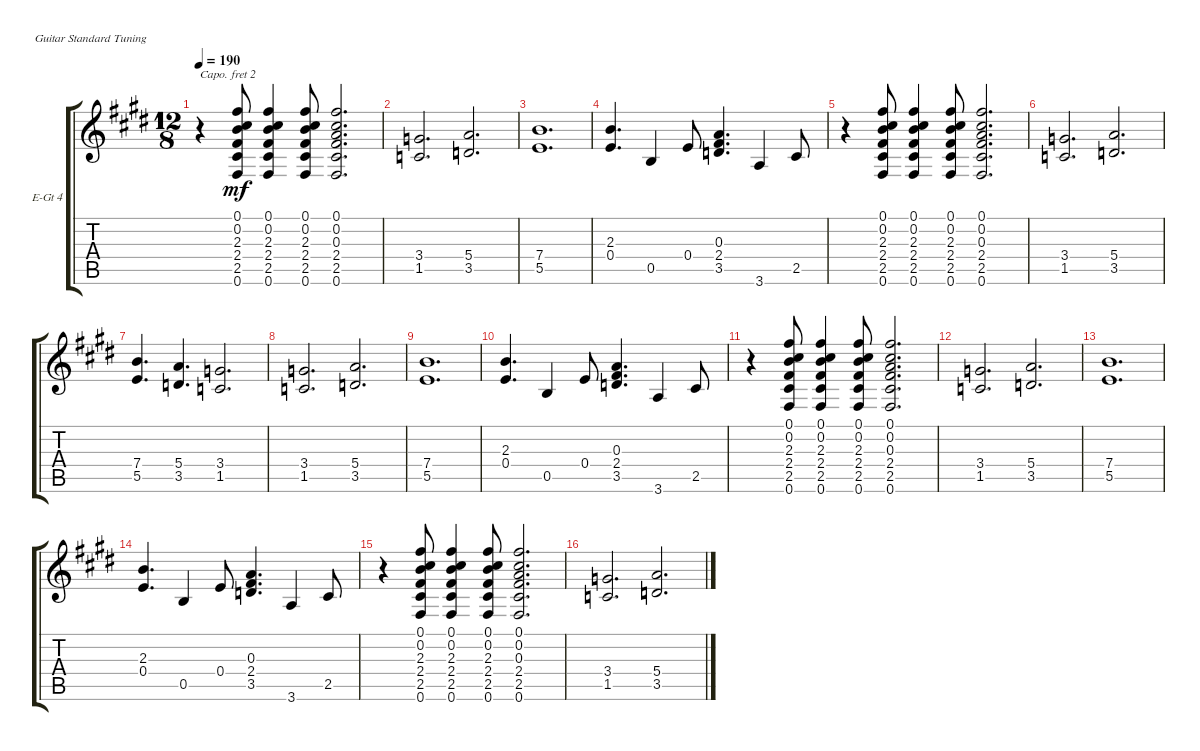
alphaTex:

\defaultSystemsLayout 4
\bracketExtendMode groupsimilarinstruments
\firstSystemTrackNameOrientation horizontal
\otherSystemsTrackNameOrientation horizontal
\track ("Electric Guitar 4" "E-Gt 4") {instrument electricguitarclean}
\staff {score tabs}
\capo 2
\tuning (E4 B3 G3 D3 A2 E2)
\ts (12 8)
\tempo 190
\clef g2
\ks c#minor
r.4{dy mf} (0.6 2.5 2.4 2.3 0.2 0.1).8 (0.1 0.2 2.3 2.4 2.5 0.6).4 (0.6 2.5 2.4 2.3 0.2 0.1).8 (0.1 0.2 0.3 2.4 2.5 0.6).2{d} |
(1.5 3.4).2{d} (5.4 3.5).2{d} |
(5.5 7.4).1{d} |
(2.3 0.4).4{d} 0.5.4 0.4.8 (0.3 2.4 3.5).4{d} 3.6.4 2.5.8 |
r.4 (0.6 2.5 2.4 2.3 0.2 0.1).8 (0.1 0.2 2.3 2.4 2.5 0.6).4 (0.6 2.5 2.4 2.3 0.2 0.1).8 (0.1 0.2 0.3 2.4 2.5 0.6).2{d} |
(1.5 3.4).2{d} (3.5 5.4).2{d} |
(5.5 7.4).4{d} (5.4 3.5).4{d} (1.5 3.4).2{d} |
(1.5 3.4).2{d} (5.4 3.5).2{d} |
(5.5 7.4).1{d} |
(2.3 0.4).4{d} 0.5.4 0.4.8 (3.5 2.4 0.3).4{d} 3.6.4 2.5.8 |
r.4 (0.6 2.5 2.4 2.3 0.2 0.1).8 (0.1 0.2 2.3 2.4 2.5 0.6).4 (0.6 2.5 2.4 2.3 0.2 0.1).8 (0.1 0.2 0.3 2.4 2.5 0.6).2{d} |
(1.5 3.4).2{d} (5.4 3.5).2{d} |
(5.5 7.4).1{d} |
(2.3 0.4).4{d} 0.5.4 0.4.8 (0.3 2.4 3.5).4{d} 3.6.4 2.5.8 |
r.4 (0.6 2.5 2.4 2.3 0.2 0.1).8 (0.1 0.2 2.3 2.4 2.5 0.6).4 (0.6 2.5 2.4 2.3 0.2 0.1).8 (0.1 0.2 0.3 2.4 2.5 0.6).2{d} |
(1.5 3.4).2{d} (3.5 5.4).2{d}
